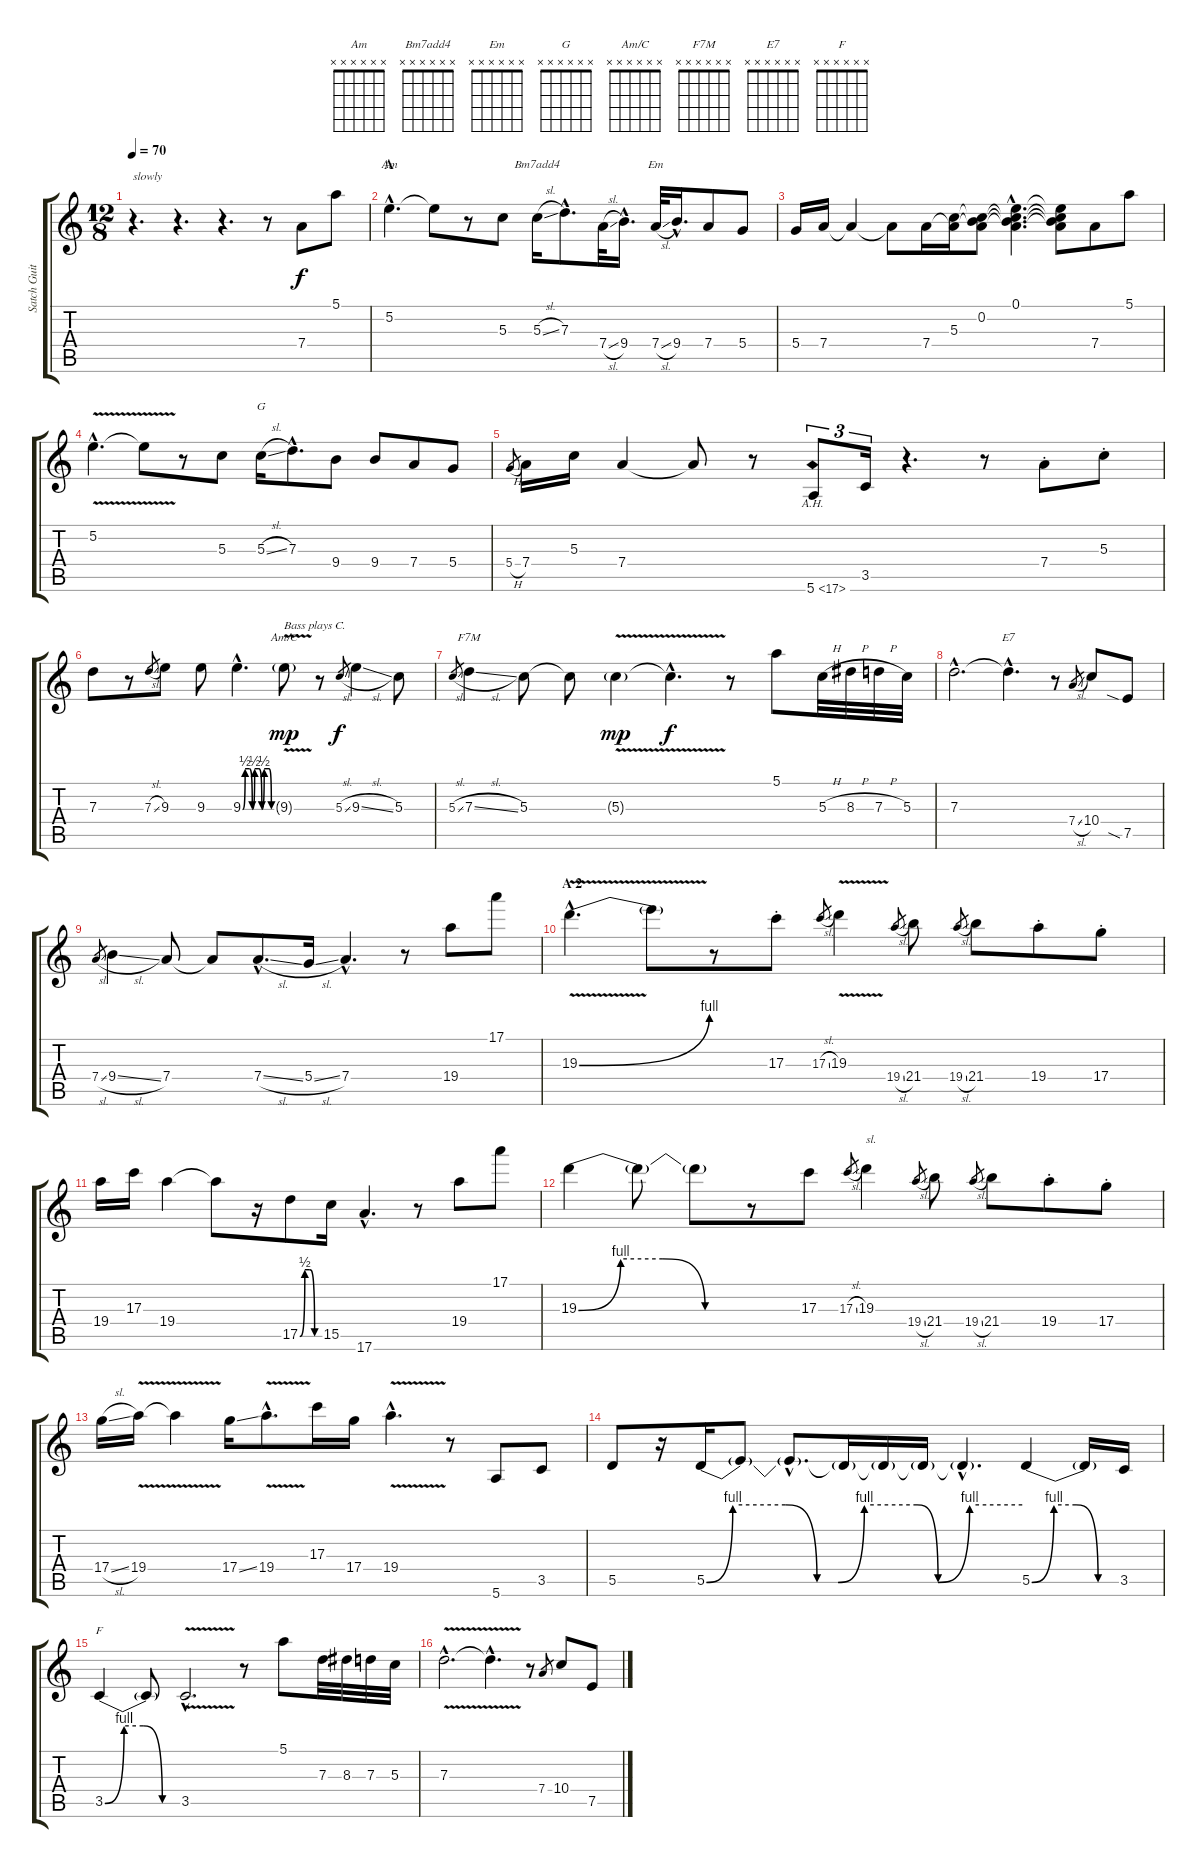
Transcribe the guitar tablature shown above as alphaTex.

\track ("Satch Guitar" "Satch Guit") {instrument distortionguitar}
\staff {score tabs}
\tuning (E4 B3 G3 D3 A2 E2) {hide}
\chord ("Am" x x x x x x)
\chord ("Bm7add4" x x x x x x)
\chord ("Em" x x x x x x)
\chord ("G" x x x x x x)
\chord ("Am/C" x x x x x x)
\chord ("F7M" x x x x x x)
\chord ("E7" x x x x x x)
\chord ("F" x x x x x x)
\ts (12 8)
\tempo 70
\clef g2
\ks c
r.4{d txt "slowly" dy f instrument distortionguitar} r.4{d} r.4{d} r.8 7.4.8 5.1.8 |
\section ("" "A")
5.2{hac}.4{d ch "Am" volume 5} 5.2{t}.8 r.8 5.3.8{volume 13} 5.3{sl}.16{ch "Bm7add4"} 7.3{hac}.8{d} 7.4{sl}.32 9.4{hac}.16{d} 7.4{sl}.32{ch "Em"} 9.4{hac}.16{d} 7.4.8 5.4.8 |
5.4.16 7.4.16 7.4{t}.4 7.4{t}.8 7.4.16{volume 9 instrument electricguitarclean} (5.3 7.4{t}).16 (0.2 5.3{t} 7.4{t}).8 (0.1{hac} 0.2{hac t} 5.3{hac t} 7.4{hac t}).4{d} (0.1{t} 0.2{t} 5.3{t} 7.4{t}).8 7.4.8{volume 13 instrument distortionguitar} 5.1.8 |
5.2{v hac}.4{d volume 6} 5.2{t}.8 r.8 5.3.8{volume 13} 5.3{sl}.16{ch "G"} 7.3{hac}.8{d} 9.4.8 9.4.8 7.4.8 5.4.8 |
5.4{h}.8{gr} 7.4.16 5.3.16 7.4.4 7.4{t}.8 r.8 5.6{ah 12}.8{tu (3 2)} 3.5.16{tu (3 2)} r.4{d} r.8 7.4{st}.8 5.3{st}.8 |
7.3.8 r.8 7.3{sl}.8{gr} 9.3.8 9.3.8 9.3{be (custom 0 0 5 2 14 2 20 0 25 2 34 2 40 0 45 2 55 2 60 0) hac}.4{d} 9.3{v g}.8{ch "Am/C" txt "Bass plays C." dy mp} r.8 5.3{sl}.8{gr dy f} 9.3{sl}.4 5.3.8 |
5.3{sl}.8{gr} 7.3{sl}.4{ch "F7M"} 5.3.8 5.3{t}.8 5.3{v g}.4{dy mp volume 0} 5.3{hac t}.4{d dy f} r.8 5.1.8{volume 13} 5.3{h}.32 8.3{h}.32 7.3{h}.32 5.3.32 |
7.3{hac}.2{d} 7.3{hac t}.4{d ch "E7" volume 0} r.8 7.4{sl}.8{gr} 10.4.8{volume 13} 7.5{sia}.8 |
7.4{sl}.8{gr} 9.4{sl}.4 7.4.8 7.4{t}.8 7.4{sl hac}.8{d} 5.4{sl}.16 7.4{hac}.4{d} r.8 19.4.8 17.1.8 |
\section ("" "A 2")
19.3{be (bend 0 0 60 4) v hac}.4{d} 19.3{t}.8 r.8 17.3{st}.8 17.3{sl}.8{gr} 19.3{v}.4 19.4{sl}.8{gr} 21.4.8 19.4{sl}.8{gr} 21.4.8 19.4{st}.8 17.4{st}.8 |
19.4.16 17.3.16 19.4.4 19.4{t}.8 r.16 17.5{be (custom 0 0 15 2 30 2 45 0 60 0)}.8 15.5.16 17.6{hac}.4{d} r.8 19.4.8 17.1.8 |
19.3{be (custom 0 0 15 4 30 4 45 0 60 0)}.4 19.3{t}.8 19.3{t}.8 r.8 17.3.8 17.3{sl}.8{gr} 19.3.4{txt "sl."} 19.4{sl}.8{gr} 21.4.8 19.4{sl}.8{gr} 21.4.8 19.4{st}.8 17.4{st}.8 |
17.4{sl}.16 19.4{v}.16 19.4{t}.4 17.4{ss}.16 19.4{v hac}.8{d} 17.3.16 17.4.16 19.4{v hac}.4{d} r.8 5.6.8 3.5.8 |
5.5.8 r.16 5.5{be (custom 0 0 5 4 15 4 21 0 25 0 30 4 40 4 44 0 50 4 60 4)}.16 5.5{t}.8 5.5{hac t}.8{d} 5.5{t}.16 5.5{t}.16 5.5{t}.16 5.5{hac t}.4{d volume 9} 5.5{be (custom 0 0 15 4 30 4 45 0 60 0)}.4{volume 13} 5.5{t}.16 3.5.16 |
3.5{be (custom 0 0 15 4 30 4 45 0 60 0)}.4{ch "F"} 3.5{t}.8 3.5{v hac}.2{d} r.8 5.1.8 7.3.32 8.3.32 7.3.32 5.3.32 |
7.3{v hac}.2{d} 7.3{hac t}.4{d volume 9} r.8 7.4.8{gr} 10.4.8{volume 13} 7.5.8
